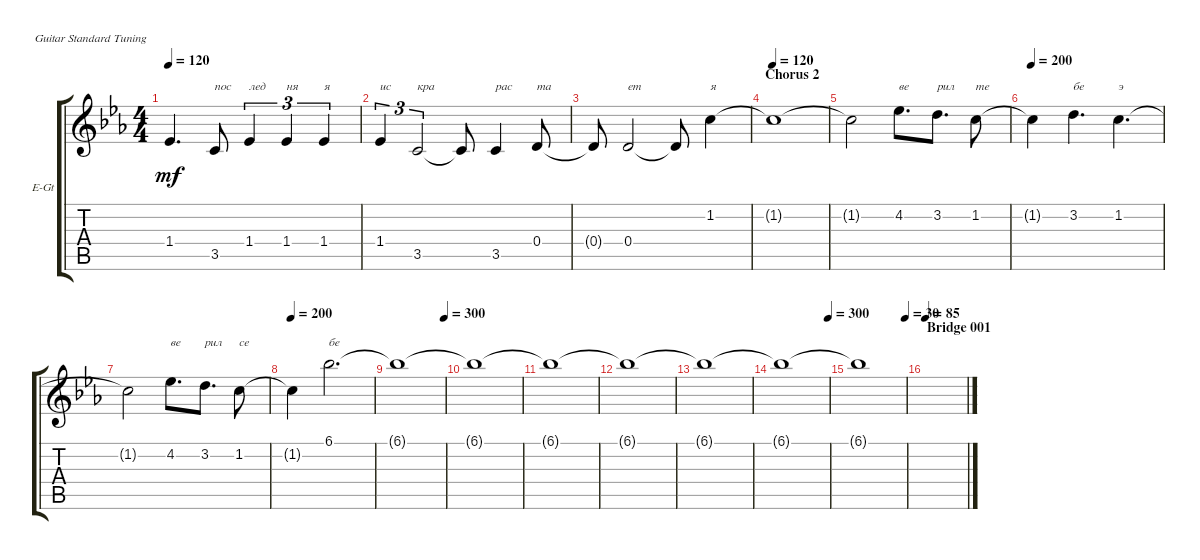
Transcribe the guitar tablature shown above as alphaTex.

\bracketExtendMode groupsimilarinstruments
\firstSystemTrackNameOrientation horizontal
\otherSystemsTrackNameOrientation horizontal
\track ("vocal (Artur Potemkin)" "E-Gt") {instrument electricguitarclean}
\staff {score tabs}
\tuning (E4 B3 G3 D3 A2 E2)
\ts (4 4)
\tempo 120
\clef g2
\scale
0.333333
\ks cminor
1.4{t}.4{d dy mf} 3.5.8{txt "пос"} 1.4.4{tu (3 2) txt "лед"} 1.4.4{tu (3 2) txt "ня"} 1.4.4{tu (3 2) txt "я"} |
\scale
0.333333 1.4.4{tu (3 2) txt "ис"} 3.5.2{tu (3 2) txt "кра"} 3.5{t}.8 3.5.4{txt "рас"} 0.4.8{txt "та"} |
\scale
0.333333 0.4{t}.8 0.4.2{txt "ет"} 0.4{t}.8 1.2.4{txt "я"} |
\section ("" "Chorus 2")
\tempo 120
\scale
0.333333 1.2{t}.1 |
\scale
0.333333 1.2{t}.2 4.2.8{d txt "ве"} 3.2.8{d txt "рил"} 1.2.8{txt "те"} |
\tempo 200
\scale
0.333333 1.2{t}.4 3.2.4{d txt "бе"} 1.2.4{d txt "э"} |
\scale
0.333333 1.2{t}.2 4.2.8{d txt "ве"} 3.2.8{d txt "рил"} 1.2.8{txt "се"} |
\tempo 200
\scale
0.333333 1.2{t}.4 6.1.2{d txt "бе"} |
\tempo (300 1)
\scale
0.333333 6.1{t}.1 |
\scale
0.333333 6.1{t}.1 |
\scale
0.333333 6.1{t}.1 |
\scale
0.333333 6.1{t}.1 |
\scale
0.333333 6.1{t}.1 |
\tempo (300 1)
\scale
0.333333 6.1{t}.1 |
\tempo (30 1)
\scale
0.333333 6.1{t}.1 |
\section ("" "Bridge 001")
\tempo 85
\scale
0.333333
